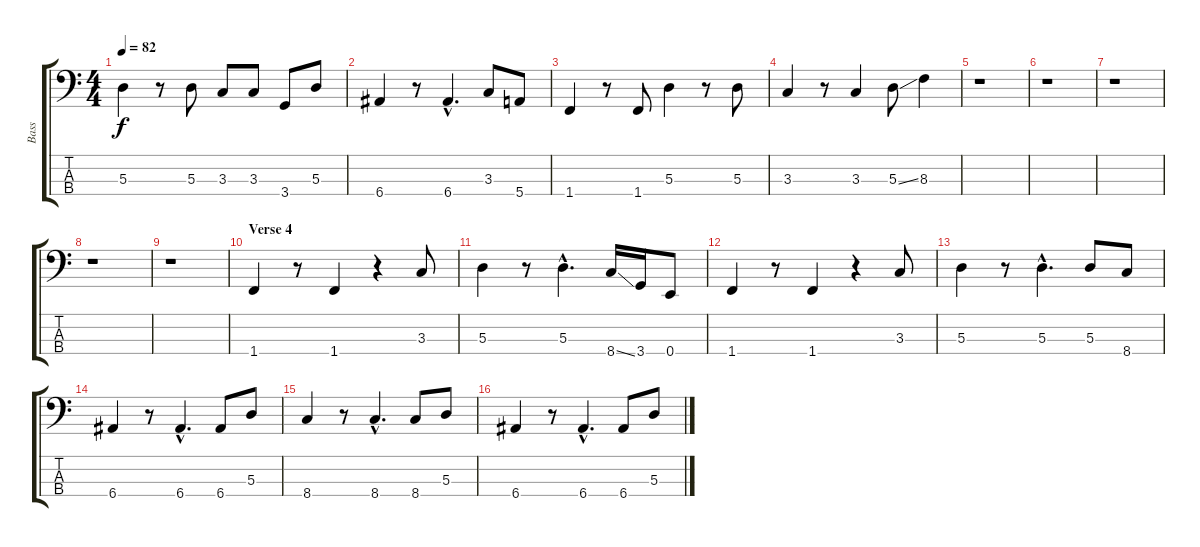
\track ("Bass" "Bass") {instrument electricbasspick}
\staff {score tabs}
\tuning (G2 D2 A1 E1) {hide}
\ts (4 4)
\tempo 82
\clef f4
\ks c
5.3.4{dy f} r.8 5.3.8 3.3.8 3.3.8 3.4.8 5.3.8 |
6.4.4 r.8 6.4{hac}.4{d} 3.3.8 5.4.8 |
1.4.4 r.8 1.4.8 5.3.4 r.8 5.3.8 |
3.3.4 r.8 3.3.4 5.3{ss}.8 8.3.4 |
r.1 |
r.1 |
r.1 |
r.1 |
r.1 |
\section ("" "Verse 4")
1.4.4 r.8 1.4.4 r.4 3.3.8 |
5.3.4 r.8 5.3{hac}.4{d} 8.4{ss}.16 3.4.16 0.4.8 |
1.4.4 r.8 1.4.4 r.4 3.3.8 |
5.3.4 r.8 5.3{hac}.4{d} 5.3.8 8.4.8 |
6.4.4 r.8 6.4{hac}.4{d} 6.4.8 5.3.8 |
8.4.4 r.8 8.4{hac}.4{d} 8.4.8 5.3.8 |
6.4.4 r.8 6.4{hac}.4{d} 6.4.8 5.3.8
